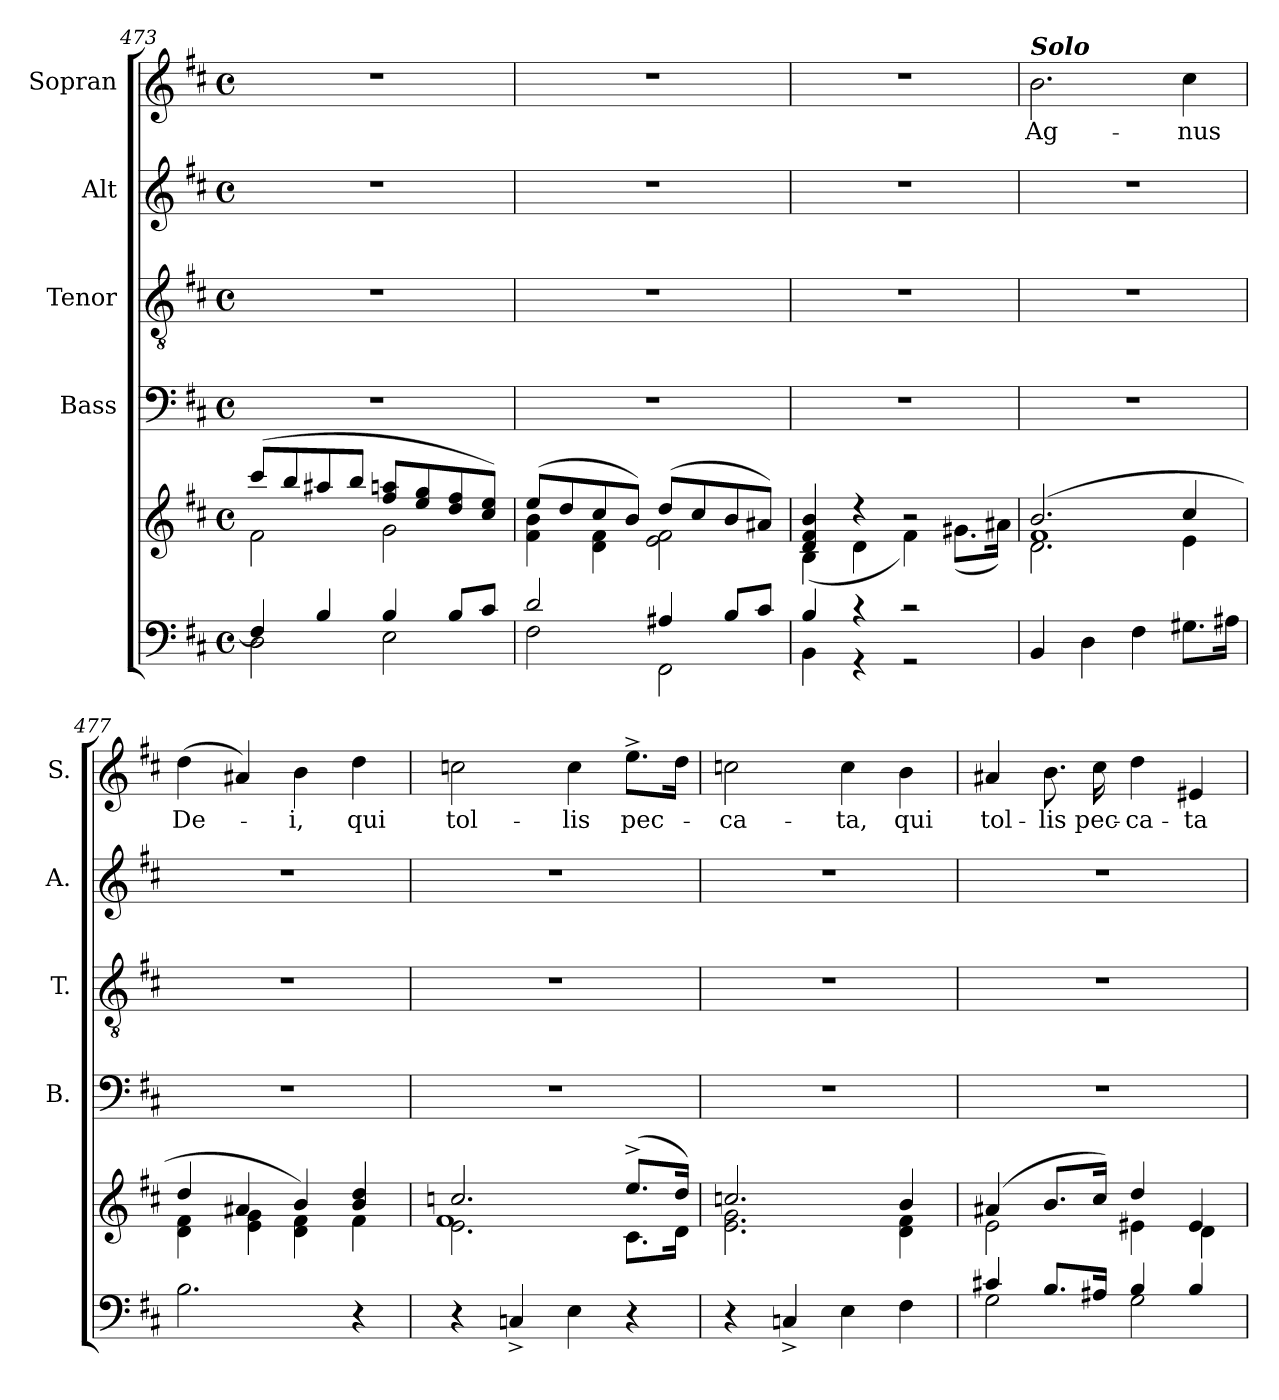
**kern	**kern	**kern	**kern	**kern	**kern	**text
*part5	*part5	*part4	*part3	*part2	*part1	*part1
*staff6	*staff5	*staff4	*staff3	*staff2	*staff1	*staff1
*	*	*I"Bass	*I"Tenor	*I"Alt	*I"Sopran	*
*	*	*I'B.	*I'T.	*I'A.	*I'S.	*
*clefF4	*clefG2	*clefF4	*clefGv2	*clefG2	*clefG2	*
*k[f#c#]	*k[f#c#]	*k[f#c#]	*k[f#c#]	*k[f#c#]	*k[f#c#]	*
*D:	*D:	*D:	*D:	*D:	*D:	*
*M4/4	*M4/4	*M4/4	*M4/4	*M4/4	*M4/4	*
*met(c)	*met(c)	*met(c)	*met(c)	*met(c)	*met(c)	*
=473	=473	=473	=473	=473	=473	=473
*^	*^	*	*	*	*	*
4F#/]	2D\	(>8ccc#/L	2f#\	1r	1r	1r	1r	.
.	.	8bb/	.	.	.	.	.	.
4B/	.	8aa#X/	.	.	.	.	.	.
.	.	8bb/J	.	.	.	.	.	.
4B/	2E\	8ff#/ 8aan/L	2g\	.	.	.	.	.
.	.	8ee/ 8gg/	.	.	.	.	.	.
8B/L	.	8dd/ 8ff#/	.	.	.	.	.	.
8c#/J	.	8cc#/ 8ee/J)	.	.	.	.	.	.
=474	=474	=474	=474	=474	=474	=474	=474	=474
2d/	2F#\	(>8ee/L	4f#\ 4b\	1r	1r	1r	1r	.
.	.	8dd/	.	.	.	.	.	.
.	.	8cc#/	4d\ 4f#\	.	.	.	.	.
.	.	8b/J)	.	.	.	.	.	.
4A#X/	2FF#\	(>8dd/L	2e\ 2f#\	.	.	.	.	.
.	.	8cc#/	.	.	.	.	.	.
8B/L	.	8b/	.	.	.	.	.	.
8c#/J	.	8a#X/J)	.	.	.	.	.	.
=475	=475	=475	=475	=475	=475	=475	=475	=475
4B/	4BB\	4d/ 4f#/ 4b/	(<4B\	1r	1r	1r	1r	.
4r	4r	4rdd	4d\	.	.	.	.	.
2r	2r	2rcc	4f#\)	.	.	.	.	.
.	.	.	(<8.g#X\L	.	.	.	.	.
.	.	.	16a#X\Jk)	.	.	.	.	.
*v	*v	*	*	*	*	*	*	*
=476	=476	=476	=476	=476	=476	=476	=476
*	*	*^	*	*	*	*	*
!	!	!	!	!	!	!	!LO:TX:a:Bi:t=Solo	!
!	!	!	!	!	!	!	!	!LO:LY:b
4BB/	(2.b/	2.d\	1f#	1r	1r	1r	2.b\	Ag-
4D\	.	.	.	.	.	.	.	.
4F#\	.	.	.	.	.	.	.	.
!	!	!	!	!	!	!	!	!LO:LY:b
8.G#X\L	4cc#/	4e\	.	.	.	.	4cc#\	-nus
16A#X\Jk	.	.	.	.	.	.	.	.
*	*	*v	*v	*	*	*	*	*
!!LO:PB:g=z
=477	=477	=477	=477	=477	=477	=477	=477
!	!	!	!	!	!	!	!LO:LY:b
2.B\	4dd/	4d\ 4f#\	1r	1r	1r	(>4dd\	De-
.	4a#X/	4e\ 4g\	.	.	.	4a#X/)	.
!	!	!	!	!	!	!	!LO:LY:b
.	4b/)	4d\ 4f#\	.	.	.	4b\	-i,
!	!	!	!	!	!	!	!LO:LY:b
4r	4b/ 4dd/	4f#\	.	.	.	4dd\	qui
=478	=478	=478	=478	=478	=478	=478	=478
*	*	*^	*	*	*	*	*
!	!	!	!	!	!	!	!	!LO:LY:b
4r	2.ccn/	2.e\	1f#	1r	1r	1r	2ccn\	tol-
4Cn^</	.	.	.	.	.	.	.	.
!	!	!	!	!	!	!	!	!LO:LY:b
4E\	.	.	.	.	.	.	4cc\	-lis
!	!	!	!	!	!	!	!	!LO:LY:b
4r	(>8.ee^>/L	8.c#\L	.	.	.	.	8.ee^>\L	pec-
.	16dd/Jk)	16d\Jk	.	.	.	.	16dd\Jk	.
*	*	*v	*v	*	*	*	*	*
=479	=479	=479	=479	=479	=479	=479	=479
!	!	!	!	!	!	!	!LO:LY:b
4r	2.ccn/	2.e\ 2.g\	1r	1r	1r	2ccn\	-ca-
4Cn^</	.	.	.	.	.	.	.
!	!	!	!	!	!	!	!LO:LY:b
4E\	.	.	.	.	.	4cc\	-ta,
!	!	!	!	!	!	!	!LO:LY:b
4F#\	4b/	4d\ 4f#\	.	.	.	4b\	qui
=480	=480	=480	=480	=480	=480	=480	=480
*^	*	*	*	*	*	*	*
!	!	!	!	!	!	!	!	!LO:LY:b
4c#X/	2G\	(4a#X/	2e\	1r	1r	1r	4a#X/	tol-
!	!	!	!	!	!	!	!	!LO:LY:b
8.B/L	.	8.b/L	.	.	.	.	8.b\	-lis
!	!	!	!	!	!	!	!	!LO:LY:b
16A#X/Jk	.	16cc#/Jk)	.	.	.	.	16cc#\	pec-
!	!	!	!	!	!	!	!	!LO:LY:b
4B/	2G\	4dd/	4e#X\	.	.	.	4dd\	-ca-
!	!	!	!	!	!	!	!	!LO:LY:b
4B/	.	4e#/	4d\	.	.	.	4e#X/	-ta
*v	*v	*	*	*	*	*	*	*
*	*v	*v	*	*	*	*	*
=	=	=	=	=	=	=
*-	*-	*-	*-	*-	*-	*-
